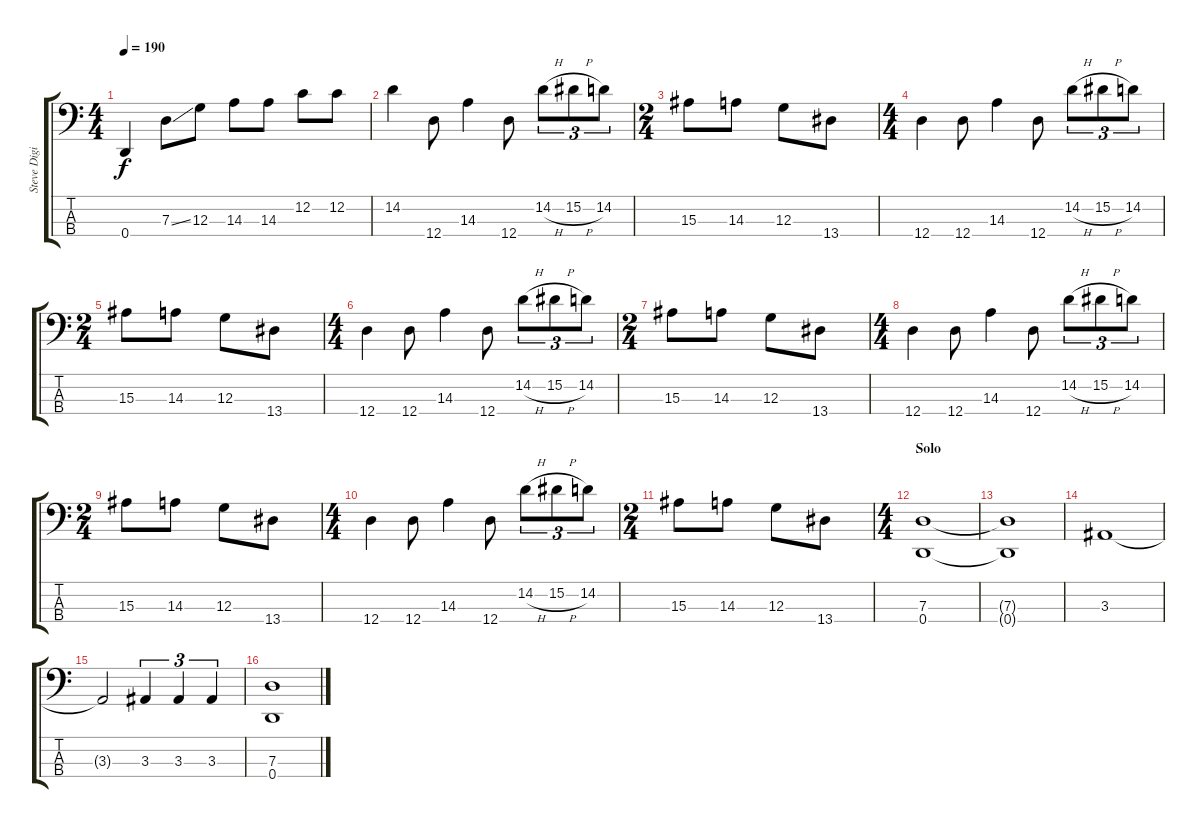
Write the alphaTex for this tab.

\track ("Steve Digiorgio - Bass Guitar" "Steve Digi") {instrument fretlessbass}
\staff {score tabs}
\tuning (F2 C2 G1 D1) {hide}
\ts (4 4)
\tempo 190
\clef f4
\ks c
0.4.4{dy f} 7.3{ss}.8 12.3.8 14.3.8 14.3.8 12.2.8 12.2.8 |
14.2.4 12.4.8 14.3.4 12.4.8 14.2{h}.8{tu (3 2)} 15.2{h}.8{tu (3 2)} 14.2.8{tu (3 2)} |
\ts (2 4)
15.3.8 14.3.8 12.3.8 13.4.8 |
\ts (4 4)
12.4.4 12.4.8 14.3.4 12.4.8 14.2{h}.8{tu (3 2)} 15.2{h}.8{tu (3 2)} 14.2.8{tu (3 2)} |
\ts (2 4)
15.3.8 14.3.8 12.3.8 13.4.8 |
\ts (4 4)
12.4.4 12.4.8 14.3.4 12.4.8 14.2{h}.8{tu (3 2)} 15.2{h}.8{tu (3 2)} 14.2.8{tu (3 2)} |
\ts (2 4)
15.3.8 14.3.8 12.3.8 13.4.8 |
\ts (4 4)
12.4.4 12.4.8 14.3.4 12.4.8 14.2{h}.8{tu (3 2)} 15.2{h}.8{tu (3 2)} 14.2.8{tu (3 2)} |
\ts (2 4)
15.3.8 14.3.8 12.3.8 13.4.8 |
\ts (4 4)
12.4.4 12.4.8 14.3.4 12.4.8 14.2{h}.8{tu (3 2)} 15.2{h}.8{tu (3 2)} 14.2.8{tu (3 2)} |
\ts (2 4)
15.3.8 14.3.8 12.3.8 13.4.8 |
\ts (4 4)
\section ("" "Solo")
(7.3 0.4).1 |
(7.3{t} 0.4{t}).1 |
3.3.1 |
3.3{t}.2 3.3.4{tu (3 2)} 3.3.4{tu (3 2)} 3.3.4{tu (3 2)} |
(7.3 0.4).1
